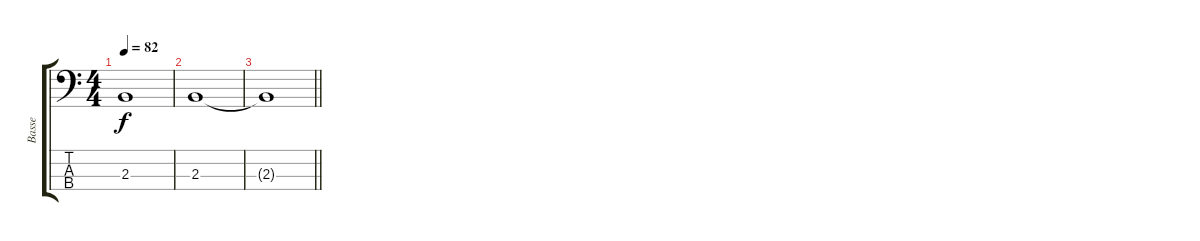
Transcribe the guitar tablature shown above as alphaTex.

\track ("Basse" "Basse") {instrument acousticbass}
\staff {score tabs}
\tuning (G2 D2 A1 E1) {hide}
\ts (4 4)
\tempo 82
\clef f4
\ks c
2.3{t}.1{dy f} |
2.3.1 |
\barLineRight lightlight
2.3{t}.1
